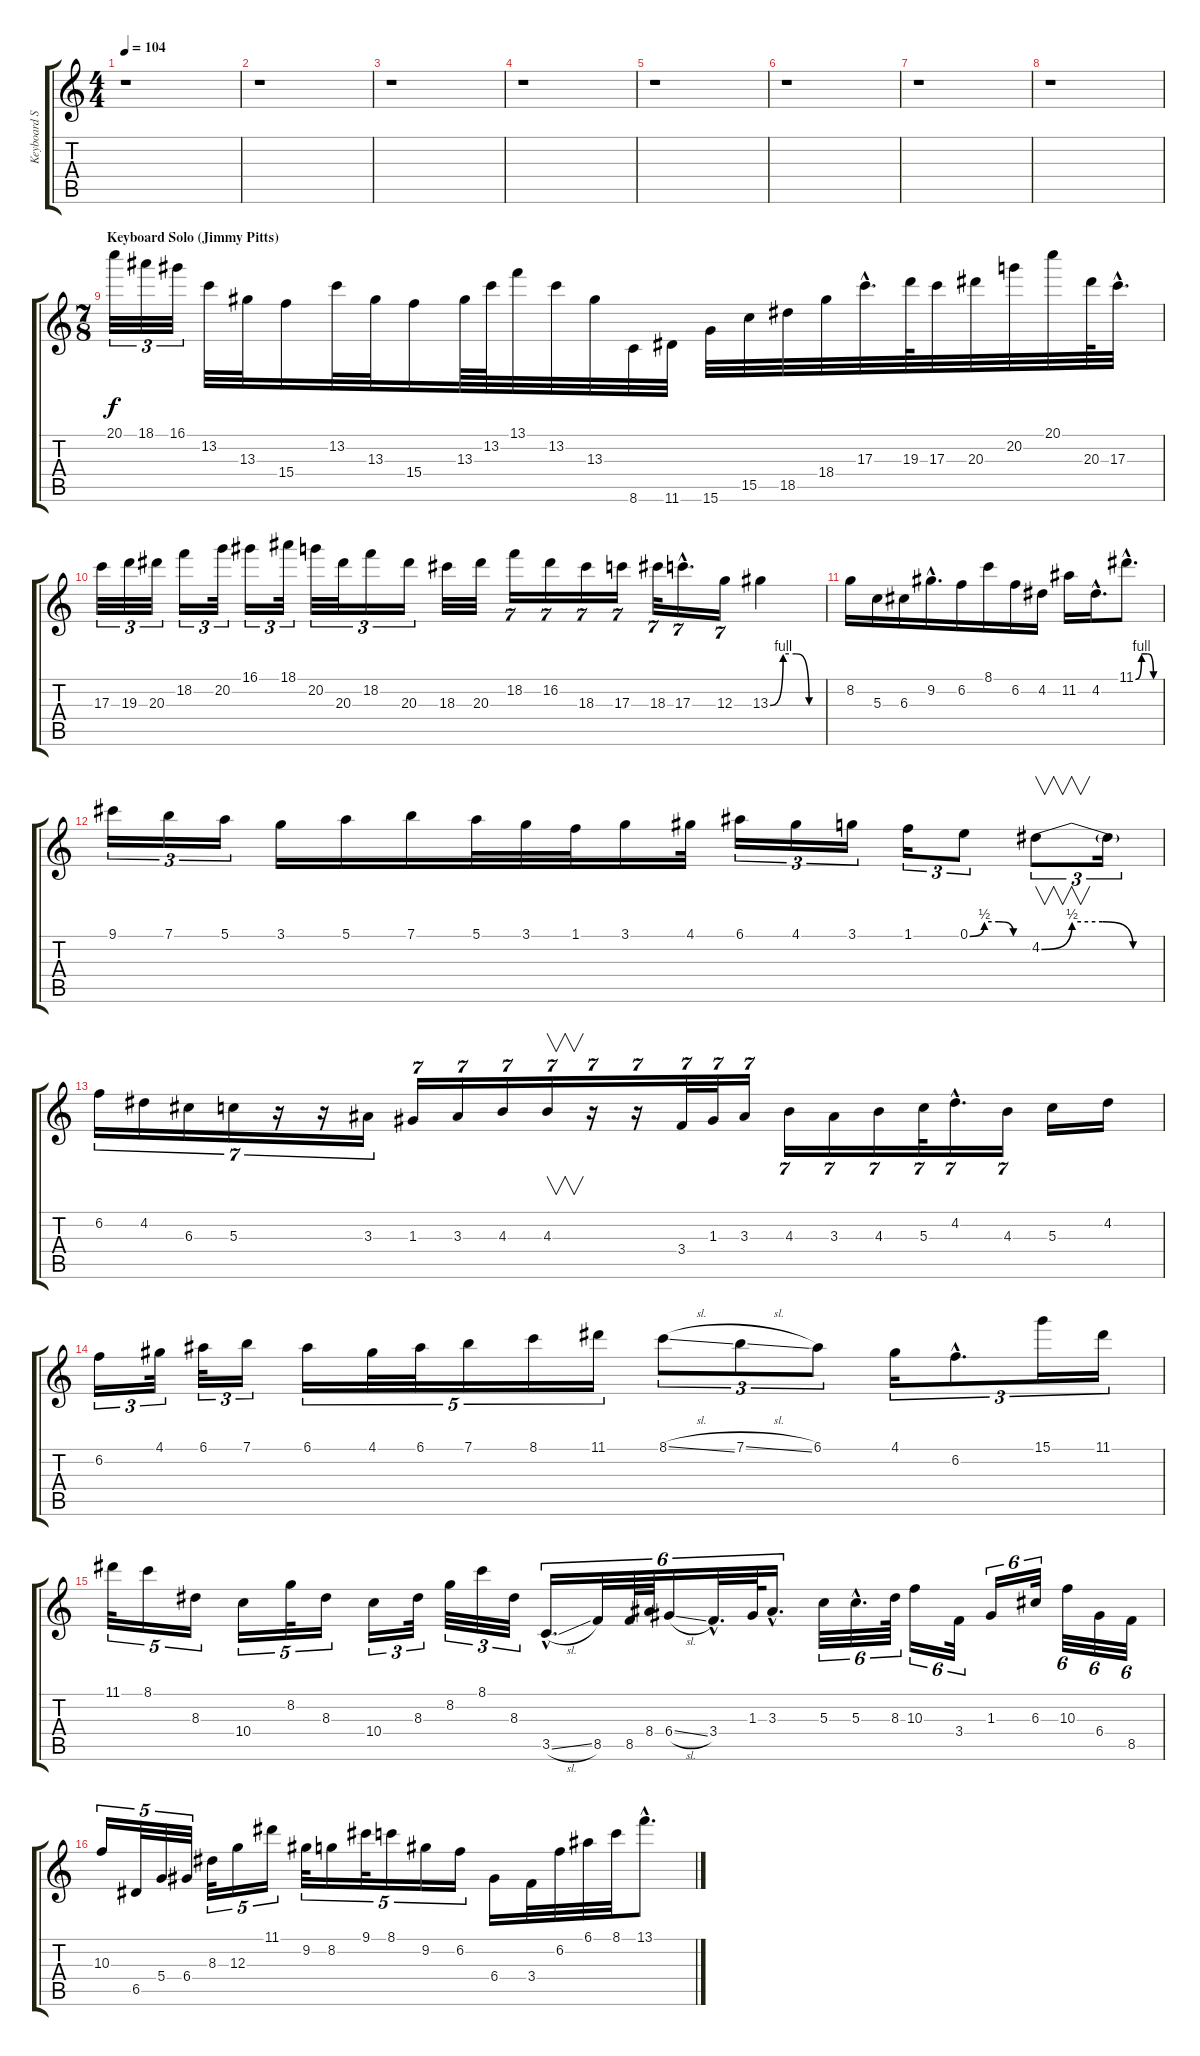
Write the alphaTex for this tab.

\track ("Keyboard Solos (Jimmy Pitts)" "Keyboard S") {instrument lead1square}
\staff {score tabs}
\tuning (E5 B4 G4 D4 A3 E3) {hide}
\ts (4 4)
\tempo 104
\clef g2
\ks c
r.1{dy f} |
r.1 |
r.1 |
r.1 |
r.1 |
r.1 |
r.1 |
r.1 |
\ts (7 8)
\section ("" "Keyboard Solo (Jimmy Pitts)")
20.1.32{tu (3 2)} 18.1.32{tu (3 2)} 16.1.32{tu (3 2)} 13.2.32 13.3.32 15.4.16 13.2.32 13.3.32 15.4.16 13.3.64 13.2.64 13.1.32 13.2.32 13.3.32 8.6.32 11.6.32 15.6.32 15.5.32 18.5.32 18.4.32 17.3{hac}.32{d} 19.3.64 17.3.32 20.3.32 20.2.32 20.1.32 20.3.64 17.3{hac}.32{d} |
17.3.32{tu (3 2)} 19.3.32{tu (3 2)} 20.3.32{tu (3 2)} 18.2.16{tu (3 2)} 20.2.32{tu (3 2)} 16.1.16{tu (3 2)} 18.1.32{tu (3 2)} 20.2.32{tu (3 2)} 20.3.32{tu (3 2)} 18.2.16{tu (3 2)} 20.3.16{tu (3 2)} 18.3.32 20.3.32 18.2.16{tu (7 4)} 16.2.16{tu (7 4)} 18.3.16{tu (7 4)} 17.3.16{tu (7 4)} 18.3.32{tu (7 4)} 17.3{hac}.16{d tu (7 4)} 12.3.16{tu (7 4)} 13.3{be (custom 0 0 15 4 30 4 45 0 60 0)}.4 |
8.2.16 5.3.16 6.3.16 9.2{hac}.16{d} 6.2.16 8.1.16 6.2.16 4.2.16 11.2.16 4.2{hac}.16{d} 11.1{be (custom 0 0 15 4 30 4 45 0 60 0) hac}.8{d} |
9.1.16{tu (3 2)} 7.1.16{tu (3 2)} 5.1.16{tu (3 2)} 3.1.16 5.1.16 7.1.16 5.1.32 3.1.32 1.1.32 3.1.16 4.1.32 6.1.16{tu (3 2)} 4.1.16{tu (3 2)} 3.1.16{tu (3 2)} 1.1.16{tu (3 2)} 0.1{be (custom 0 0 15 2 30 2 45 0 60 0)}.8{tu (3 2)} 4.2{be (custom 0 0 15 2 30 2 45 0 60 0)}.8{v tu (3 2)} 4.2{t}.16{tu (3 2)} |
6.2.16{tu (7 4)} 4.2.16{tu (7 4)} 6.3.16{tu (7 4)} 5.3.16{tu (7 4)} r.16{tu (7 4)} r.16{tu (7 4)} 3.3.16{tu (7 4)} 1.3.16{tu (7 4)} 3.3.16{tu (7 4)} 4.3.16{tu (7 4)} 4.3.16{v tu (7 4)} r.16{tu (7 4)} r.16{tu (7 4)} 3.4.32{tu (7 4)} 1.3.32{tu (7 4)} 3.3.16{tu (7 4)} 4.3.16{tu (7 4)} 3.3.16{tu (7 4)} 4.3.16{tu (7 4)} 5.3.32{tu (7 4)} 4.2{hac}.16{d tu (7 4)} 4.3.16{tu (7 4)} 5.3.16 4.2.16 |
6.2.16{tu (3 2)} 4.1.32{tu (3 2)} 6.1.32{tu (3 2)} 7.1.16{tu (3 2)} 6.1.16{tu (5 4)} 4.1.32{tu (5 4)} 6.1.32{tu (5 4)} 7.1.16{tu (5 4)} 8.1.16{tu (5 4)} 11.1.16{tu (5 4)} 8.1{sl}.8{tu (3 2)} 7.1{sl}.8{tu (3 2)} 6.1.8{tu (3 2)} 4.1.16{tu (3 2)} 6.2{hac}.8{d tu (3 2)} 15.1.16{tu (3 2)} 11.1.16{tu (3 2)} |
11.1.32{tu (5 4)} 8.1.16{tu (5 4)} 8.3.16{tu (5 4)} 10.4.16{tu (5 4)} 8.2.32{tu (5 4)} 8.3.16{tu (5 4)} 10.4.16{tu (3 2)} 8.3.32{tu (3 2)} 8.2.32{tu (3 2)} 8.1.32{tu (3 2)} 8.3.32{tu (3 2)} 3.5{sl hac}.16{d tu (6 4)} 8.5.32{tu (6 4)} 8.5.64{tu (6 4)} 8.4.64{tu (6 4)} 6.4{sl}.16{tu (6 4)} 3.4{hac}.32{d tu (6 4)} 1.3.64{tu (6 4)} 3.3{hac}.16{d tu (6 4)} 5.3.32{tu (6 4)} 5.3{hac}.32{d tu (6 4)} 8.3.64{tu (6 4)} 10.3.16{tu (6 4)} 3.4.32{tu (6 4)} 1.3.16{tu (6 4)} 6.3.32{tu (6 4)} 10.3.32{tu (6 4)} 6.4.32{tu (6 4)} 8.5.32{tu (6 4)} |
10.3.16{tu (5 4)} 6.5.32{tu (5 4)} 5.4.32{tu (5 4)} 6.4.32{tu (5 4)} 8.3.32{tu (5 4)} 12.3.16{tu (5 4)} 11.1.16{tu (5 4)} 9.2.32{tu (5 4)} 8.2.16{tu (5 4)} 9.1.32{tu (5 4)} 8.1.16{tu (5 4)} 9.2.16{tu (5 4)} 6.2.16{tu (5 4)} 6.4.16 3.4.32 6.2.32 6.1.32 8.1.32 13.1{hac}.8{d}
